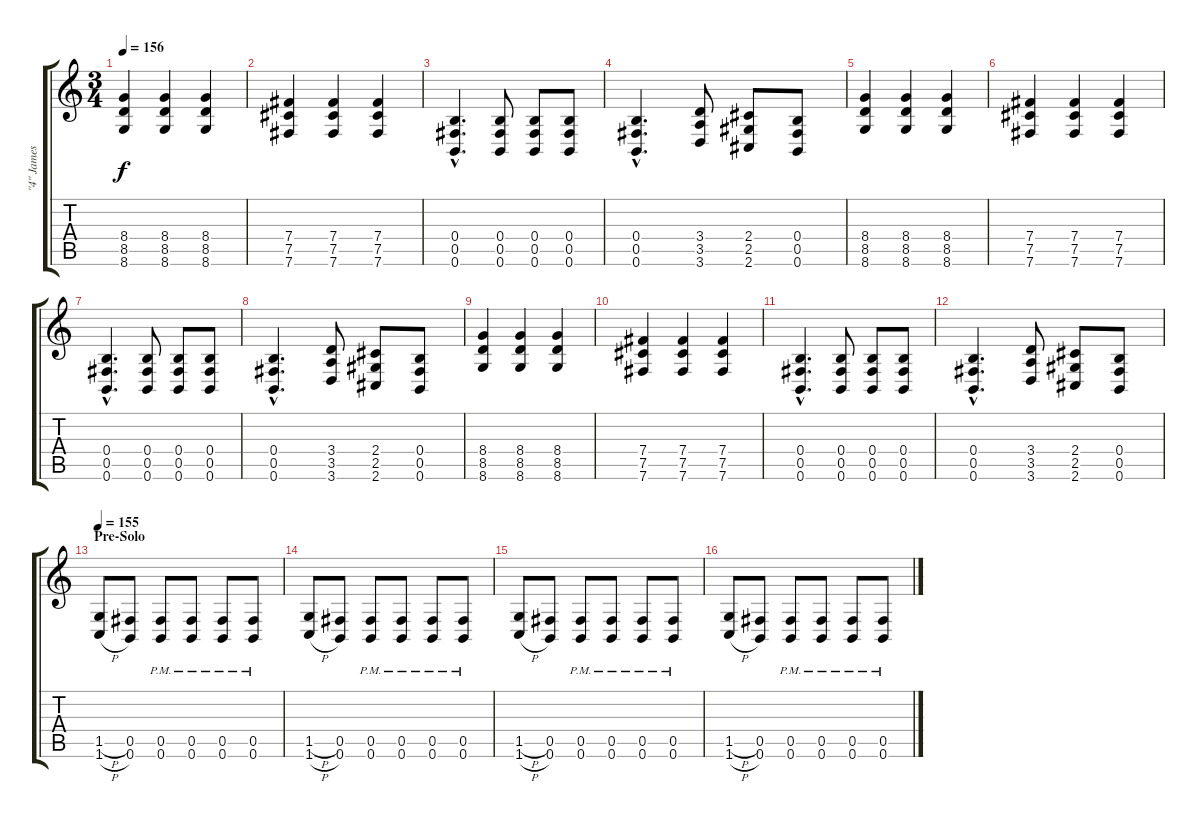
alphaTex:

\track ("\"4\" James Root (Guitar 2)" "\"4\" James ") {instrument distortionguitar}
\staff {score tabs}
\tuning (Db4 Ab3 E3 B2 Gb2 B1) {hide}
\ts (3 4)
\tempo 156
\clef g2
\ks c
(8.4 8.5 8.6).4{dy f} (8.4 8.5 8.6).4 (8.4 8.5 8.6).4 |
(7.4 7.5 7.6).4 (7.4 7.5 7.6).4 (7.4 7.5 7.6).4 |
(0.4{hac} 0.5{hac} 0.6{hac}).4{d} (0.4 0.5 0.6).8 (0.4 0.5 0.6).8 (0.4 0.5 0.6).8 |
(0.4{hac} 0.5{hac} 0.6{hac}).4{d} (3.4 3.5 3.6).8 (2.4 2.5 2.6).8 (0.4 0.5 0.6).8 |
(8.4 8.5 8.6).4 (8.4 8.5 8.6).4 (8.4 8.5 8.6).4 |
(7.4 7.5 7.6).4 (7.4 7.5 7.6).4 (7.4 7.5 7.6).4 |
(0.4{hac} 0.5{hac} 0.6{hac}).4{d} (0.4 0.5 0.6).8 (0.4 0.5 0.6).8 (0.4 0.5 0.6).8 |
(0.4{hac} 0.5{hac} 0.6{hac}).4{d} (3.4 3.5 3.6).8 (2.4 2.5 2.6).8 (0.4 0.5 0.6).8 |
(8.4 8.5 8.6).4 (8.4 8.5 8.6).4 (8.4 8.5 8.6).4 |
(7.4 7.5 7.6).4 (7.4 7.5 7.6).4 (7.4 7.5 7.6).4 |
(0.4{hac} 0.5{hac} 0.6{hac}).4{d} (0.4 0.5 0.6).8 (0.4 0.5 0.6).8 (0.4 0.5 0.6).8 |
(0.4{hac} 0.5{hac} 0.6{hac}).4{d} (3.4 3.5 3.6).8 (2.4 2.5 2.6).8 (0.4 0.5 0.6).8 |
\section ("" "Pre-Solo")
\tempo 155
(1.5{h} 1.6{h}).8{volume 14} (0.5 0.6).8 (0.5{pm} 0.6).8 (0.5{pm} 0.6).8 (0.5{pm} 0.6).8 (0.5{pm} 0.6).8 |
(1.5{h} 1.6{h}).8 (0.5 0.6).8 (0.5{pm} 0.6).8 (0.5{pm} 0.6).8 (0.5{pm} 0.6).8 (0.5{pm} 0.6).8 |
(1.5{h} 1.6{h}).8 (0.5 0.6).8 (0.5{pm} 0.6).8 (0.5{pm} 0.6).8 (0.5{pm} 0.6).8 (0.5{pm} 0.6).8 |
(1.5{h} 1.6{h}).8 (0.5 0.6).8 (0.5{pm} 0.6).8 (0.5{pm} 0.6).8 (0.5{pm} 0.6).8 (0.5{pm} 0.6).8
